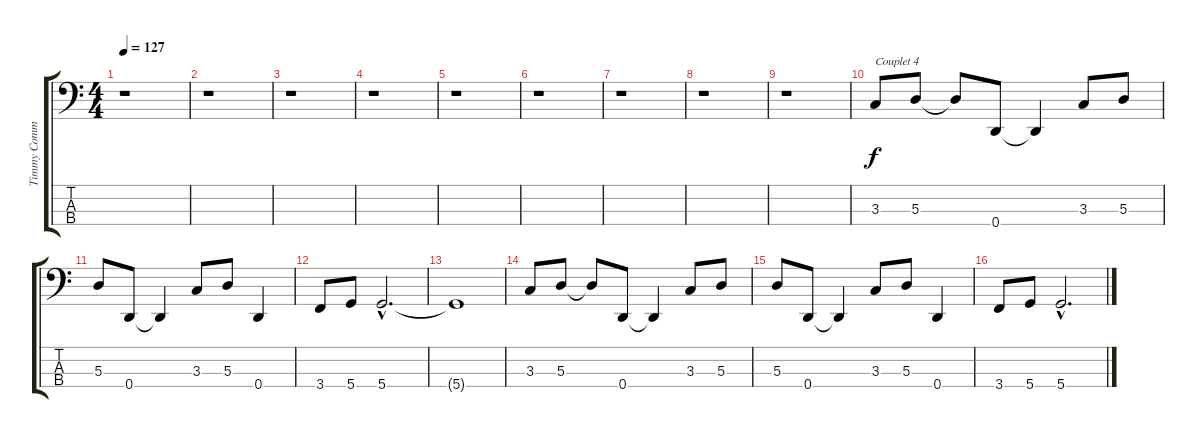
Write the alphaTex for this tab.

\track ("Timmy Commerford" "Timmy Comm") {instrument electricbassfinger}
\staff {score tabs}
\tuning (G2 D2 A1 D1) {hide}
\ts (4 4)
\tempo 127
\clef f4
\ks c
r.1{dy f} |
r.1 |
r.1 |
r.1 |
r.1 |
r.1 |
r.1 |
r.1 |
r.1 |
3.3.8{txt "Couplet 4"} 5.3.8 5.3{t}.8 0.4.8 0.4{t}.4 3.3.8 5.3.8 |
5.3.8 0.4.8 0.4{t}.4 3.3.8 5.3.8 0.4.4 |
3.4.8 5.4.8 5.4{hac}.2{d} |
5.4{t}.1 |
3.3.8 5.3.8 5.3{t}.8 0.4.8 0.4{t}.4 3.3.8 5.3.8 |
5.3.8 0.4.8 0.4{t}.4 3.3.8 5.3.8 0.4.4 |
3.4.8 5.4.8 5.4{hac}.2{d}
